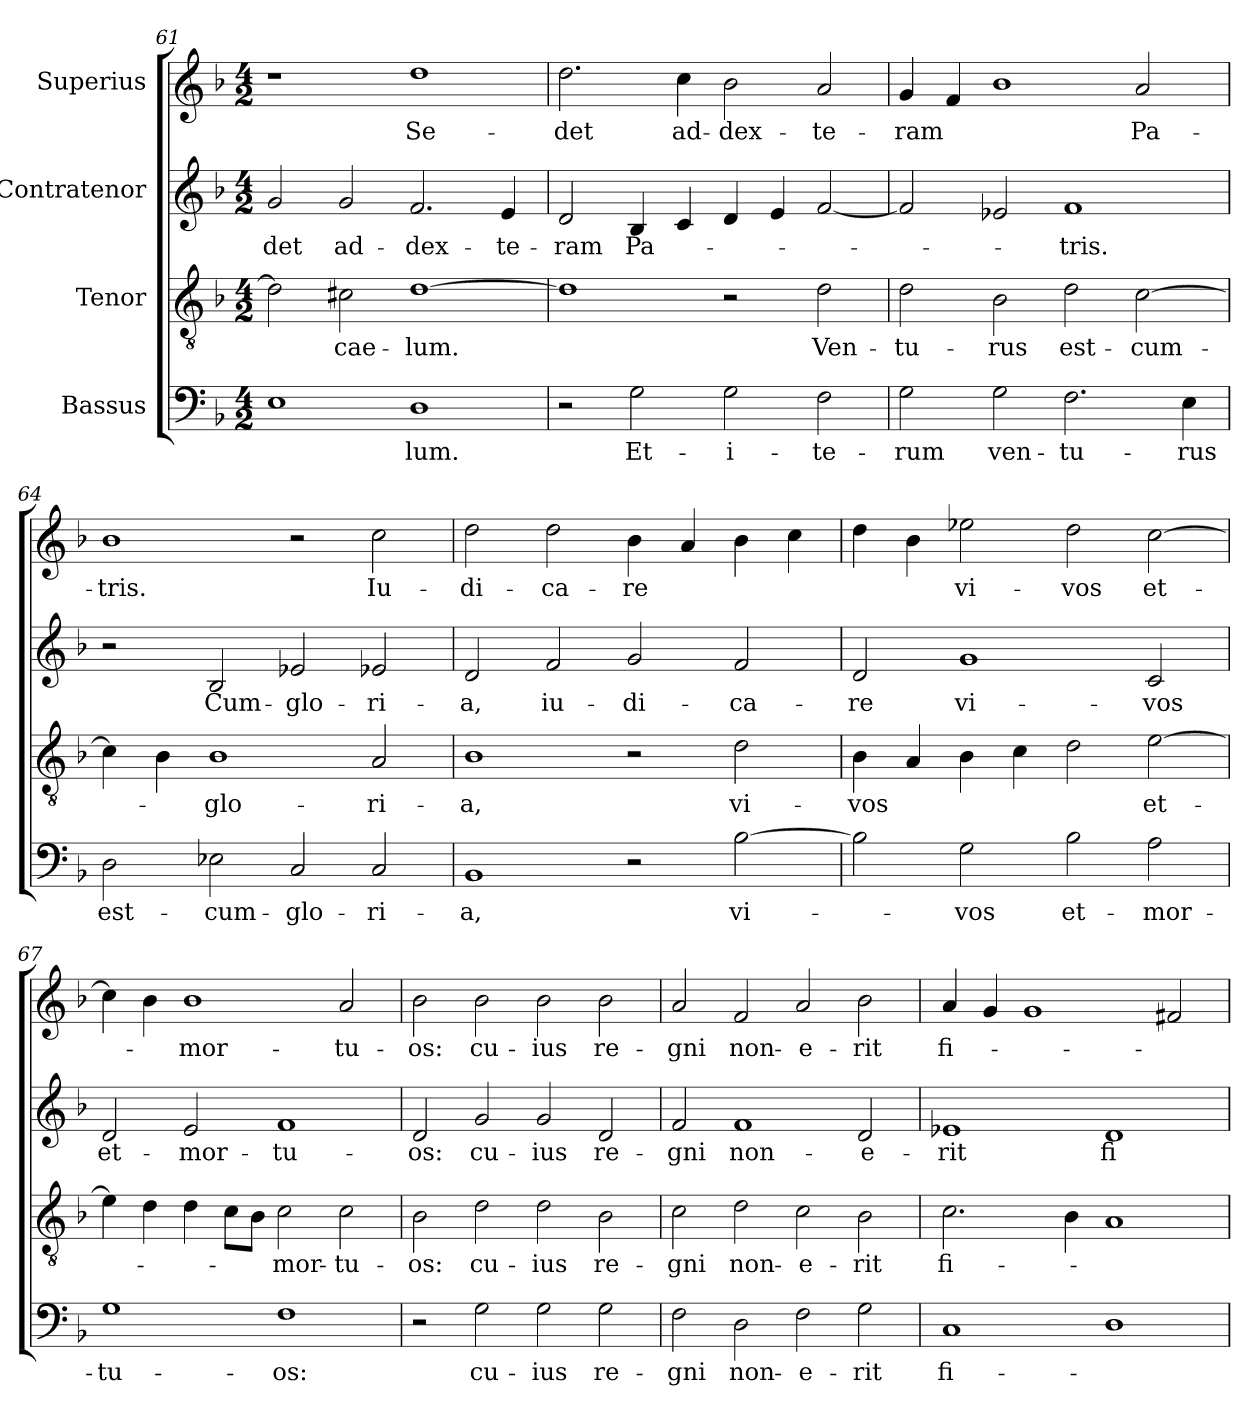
**kern	**text	**kern	**text	**kern	**text	**kern	**text
*part4	*part4	*part3	*part3	*part2	*part2	*part1	*part1
*staff4	*staff4	*staff3	*staff3	*staff2	*staff2	*staff1	*staff1
*I"Bassus	*	*I"Tenor	*	*I"Contratenor	*	*I"Superius	*
*clefF4	*	*clefGv2	*	*clefG2	*	*clefG2	*
*k[b-]	*	*k[b-]	*	*k[b-]	*	*k[b-]	*
*M4/2	*	*M4/2	*	*M4/2	*	*M4/2	*
=61	=61	=61	=61	=61	=61	=61	=61
1E\	.	2d\]	.	2g/	-det	1r	.
.	.	2c#X\	cae-	2g/	ad-	.	.
1D\	-lum.	[1d\	-lum.	2.f/	dex-	1dd\	Se-
.	.	.	.	4e/	-te-	.	.
=62	=62	=62	=62	=62	=62	=62	=62
2r	.	1d\]	.	2d/	-ram	2.dd\	-det
2G\	Et-	.	.	4B-/	Pa-	.	.
.	.	.	.	4c/	.	4cc\	ad-
2G\	i-	2r	.	4d/	.	2b-\	dex-
.	.	.	.	4e/	.	.	.
2F\	-te-	2d\	Ven-	[2f/	.	2a/	-te-
=63	=63	=63	=63	=63	=63	=63	=63
2G\	-rum	2d\	-tu-	2f/]	.	4g/	-ram
.	.	.	.	.	.	4f/	.
2G\	ven-	2B-\	-rus	2e-X/	.	1b-\	.
2.F\	-tu-	2d\	est-	1f/	-tris.	.	.
.	.	[2c\	cum-	.	.	2a/	Pa-
4E\	-rus	.	.	.	.	.	.
=64	=64	=64	=64	=64	=64	=64	=64
2D\	est-	4c\]	.	2r	.	1b-\	-tris.
.	.	4B-\	.	.	.	.	.
2E-X\	cum-	1B-\	glo-	2B-/	Cum-	.	.
2C/	glo-	.	.	2e-X/	glo-	2r	.
2C/	-ri-	2A/	-ri-	2e-X/	-ri-	2cc\	Iu-
=65	=65	=65	=65	=65	=65	=65	=65
1BB-/	-a,	1B-\	-a,	2d/	-a,	2dd\	-di-
.	.	.	.	2f/	iu-	2dd\	-ca-
2r	.	2r	.	2g/	-di-	4b-\	-re
.	.	.	.	.	.	4a/	.
[2B-\	vi-	2d\	vi-	2f/	-ca-	4b-\	.
.	.	.	.	.	.	4cc\	.
=66	=66	=66	=66	=66	=66	=66	=66
2B-\]	.	4B-\	-vos	2d/	-re	4dd\	.
.	.	4A/	.	.	.	4b-\	.
2G\	-vos	4B-\	.	1g/	vi-	2ee-X\	vi-
.	.	4c\	.	.	.	.	.
2B-\	et-	2d\	.	.	.	2dd\	-vos
2A\	mor-	[2e\	et-	2c/	-vos	[2cc\	et-
=67	=67	=67	=67	=67	=67	=67	=67
1G\	-tu-	4e\]	.	2d/	et-	4cc\]	.
.	.	4d\	.	.	.	4b-\	.
.	.	4d\	.	2e/	mor-	1b-\	mor-
.	.	8c\L	.	.	.	.	.
.	.	8B-\J	.	.	.	.	.
1F\	-os:	2c\	mor-	1f/	-tu-	.	.
.	.	2c\	-tu-	.	.	2a/	-tu-
=68	=68	=68	=68	=68	=68	=68	=68
2r	.	2B-\	-os:	2d/	-os:	2b-\	-os:
2G\	cu-	2d\	cu-	2g/	cu-	2b-\	cu-
2G\	-ius	2d\	-ius	2g/	-ius	2b-\	-ius
2G\	re-	2B-\	re-	2d/	re-	2b-\	re-
=69	=69	=69	=69	=69	=69	=69	=69
2F\	-gni	2c\	-gni	2f/	-gni	2a/	-gni
2D\	non-	2d\	non-	1f/	non-	2f/	non-
2F\	e-	2c\	e-	.	.	2a/	e-
2G\	-rit	2B-\	-rit	2d/	e-	2b-\	-rit
=70	=70	=70	=70	=70	=70	=70	=70
1C/	fi-	2.c\	fi-	1e-X/	-rit	4a/	fi-
.	.	.	.	.	.	4g/	.
.	.	.	.	.	.	1g/	.
.	.	4B-\	.	.	.	.	.
1D\	.	1A/	.	1d/	fi-	.	.
.	.	.	.	.	.	2f#X/	.
=	=	=	=	=	=	=	=
*-	*-	*-	*-	*-	*-	*-	*-
